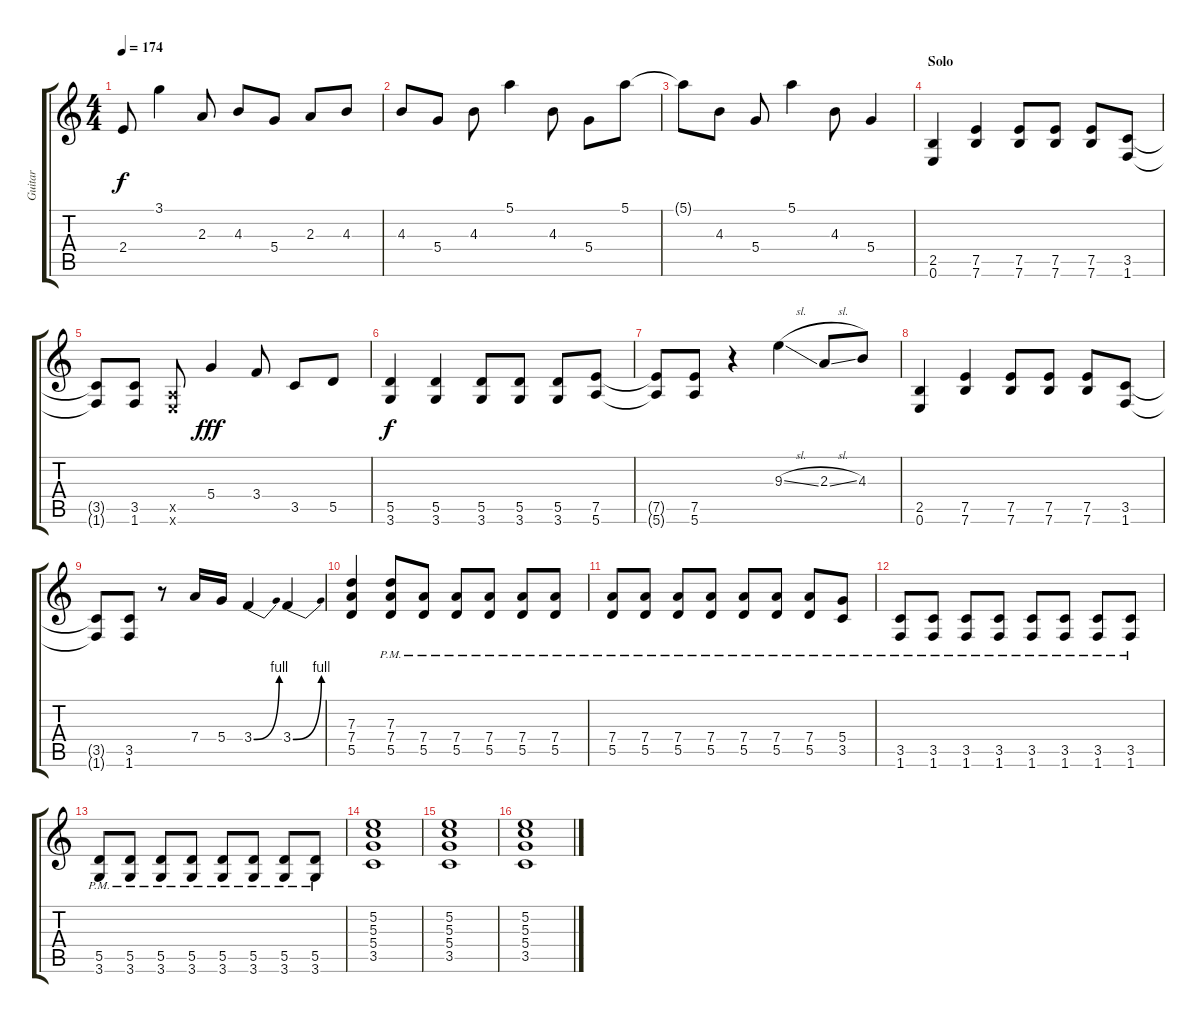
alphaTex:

\track ("Guitar" "Guitar") {instrument overdrivenguitar}
\staff {score tabs}
\tuning (E4 B3 G3 D3 A2 E2) {hide}
\ts (4 4)
\tempo 174
\clef g2
\ks c
2.4.8{dy f} 3.1.4 2.3.8 4.3.8 5.4.8 2.3.8 4.3.8 |
4.3.8 5.4.8 4.3.8 5.1.4 4.3.8 5.4.8 5.1.8 |
5.1{t}.8 4.3.8 5.4.8 5.1.4 4.3.8 5.4.4 |
\section ("" "Solo")
(2.5 0.6).4{volume 10 instrument overdrivenguitar} (7.5 7.6).4 (7.5 7.6).8 (7.5 7.6).8 (7.5 7.6).8 (3.5 1.6).8 |
(3.5{t} 1.6{t}).8 (3.5 1.6).8 (0.5{x} 0.6{x}).8 5.4.4{dy fff} 3.4.8 3.5.8 5.5.8 |
(5.5 3.6).4{dy f} (5.5 3.6).4 (5.5 3.6).8 (5.5 3.6).8 (5.5 3.6).8 (7.5 5.6).8 |
(7.5{t} 5.6{t}).8 (7.5 5.6).8 r.4 9.3{sl}.4 2.3{sl}.8 4.3.8 |
(2.5 0.6).4 (7.5 7.6).4 (7.5 7.6).8 (7.5 7.6).8 (7.5 7.6).8 (3.5 1.6).8 |
(3.5{t} 1.6{t}).8 (3.5 1.6).8 r.8 7.4.16 5.4.16 3.4{be (bend 0 0 60 4)}.4 3.4{be (bend 0 0 60 4)}.4 |
(7.3 7.4 5.5).4 (7.3{pm} 7.4{pm} 5.5{pm}).8 (7.4{pm} 5.5{pm}).8 (7.4{pm} 5.5{pm}).8 (7.4{pm} 5.5{pm}).8 (7.4{pm} 5.5{pm}).8 (7.4{pm} 5.5{pm}).8 |
(7.4{pm} 5.5{pm}).8 (7.4{pm} 5.5{pm}).8 (7.4{pm} 5.5{pm}).8 (7.4{pm} 5.5{pm}).8 (7.4{pm} 5.5{pm}).8 (7.4{pm} 5.5{pm}).8 (7.4{pm} 5.5{pm}).8 (5.4{pm} 3.5{pm}).8 |
(3.5{pm} 1.6{pm}).8 (3.5{pm} 1.6{pm}).8 (3.5{pm} 1.6{pm}).8 (3.5{pm} 1.6{pm}).8 (3.5{pm} 1.6{pm}).8 (3.5{pm} 1.6{pm}).8 (3.5{pm} 1.6{pm}).8 (3.5{pm} 1.6{pm}).8 |
(5.5{pm} 3.6{pm}).8 (5.5{pm} 3.6{pm}).8 (5.5{pm} 3.6{pm}).8 (5.5{pm} 3.6{pm}).8 (5.5{pm} 3.6{pm}).8 (5.5{pm} 3.6{pm}).8 (5.5{pm} 3.6{pm}).8 (5.5{pm} 3.6{pm}).8 |
(5.2 5.3 5.4 3.5).1 |
(5.2 5.3 5.4 3.5).1 |
(5.2 5.3 5.4 3.5).1
